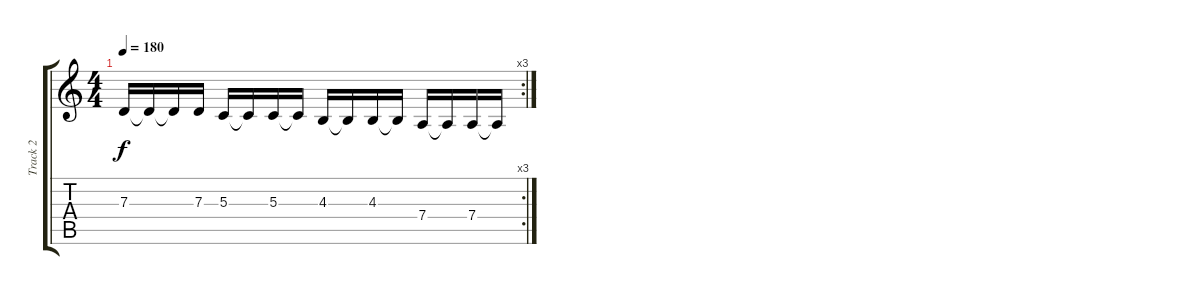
\track ("Track 2" "Track 2") {instrument lead5charang}
\staff {score tabs}
\tuning (E4 B3 G3 D3 A2 E2) {hide}
\rc 3
\ts (4 4)
\tempo 180
\clef g2
\ks c
7.3.16{dy f} 7.3{t}.16 7.3{t}.16 7.3.16 5.3.16 5.3{t}.16 5.3.16 5.3{t}.16 4.3.16 4.3{t}.16 4.3.16 4.3{t}.16 7.4.16 7.4{t}.16 7.4.16 7.4{t}.16
